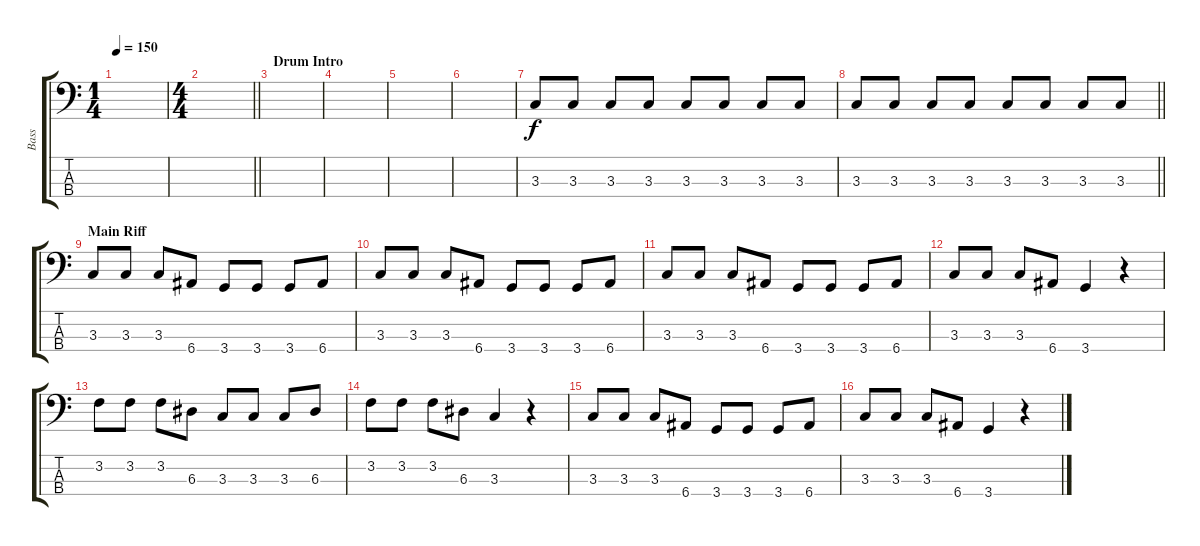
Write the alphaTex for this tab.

\track ("Bass" "Bass") {instrument electricbassfinger}
\staff {score tabs}
\tuning (G2 D2 A1 E1) {hide}
\ts (1 4)
\tempo 150
\clef f4
\ks c
|
\ts (4 4)
\barLineRight lightlight
|
\section ("" "Drum Intro")
|
|
|
|
3.3.8 3.3.8 3.3.8 3.3.8 3.3.8 3.3.8 3.3.8 3.3.8 |
\barLineRight lightlight
3.3.8 3.3.8 3.3.8 3.3.8 3.3.8 3.3.8 3.3.8 3.3.8 |
\section ("" "Main Riff")
3.3.8 3.3.8 3.3.8 6.4.8 3.4.8 3.4.8 3.4.8 6.4.8 |
3.3.8 3.3.8 3.3.8 6.4.8 3.4.8 3.4.8 3.4.8 6.4.8 |
3.3.8 3.3.8 3.3.8 6.4.8 3.4.8 3.4.8 3.4.8 6.4.8 |
3.3.8 3.3.8 3.3.8 6.4.8 3.4.4 r.4 |
3.2.8 3.2.8 3.2.8 6.3.8 3.3.8 3.3.8 3.3.8 6.3.8 |
3.2.8 3.2.8 3.2.8 6.3.8 3.3.4 r.4 |
3.3.8 3.3.8 3.3.8 6.4.8 3.4.8 3.4.8 3.4.8 6.4.8 |
3.3.8 3.3.8 3.3.8 6.4.8 3.4.4 r.4
